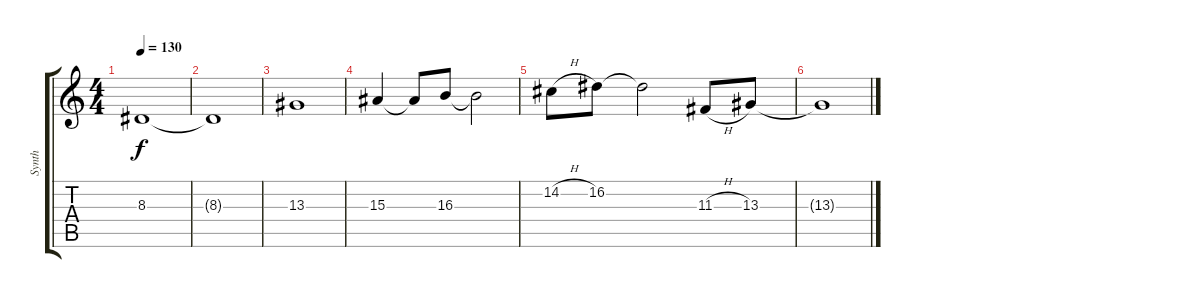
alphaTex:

\track ("Synth" "Synth") {instrument pad2warm}
\staff {score tabs}
\tuning (E4 B3 G3 D3 A2 E2) {hide}
\ts (4 4)
\tempo 130
\clef g2
\ks c
8.3.1{dy f} |
8.3{t}.1 |
13.3.1 |
15.3.4 15.3{t}.8 16.3.8 16.3{t}.2 |
14.2{h}.8 16.2.8 16.2{t}.2 11.3{h}.8 13.3.8 |
13.3{t}.1
